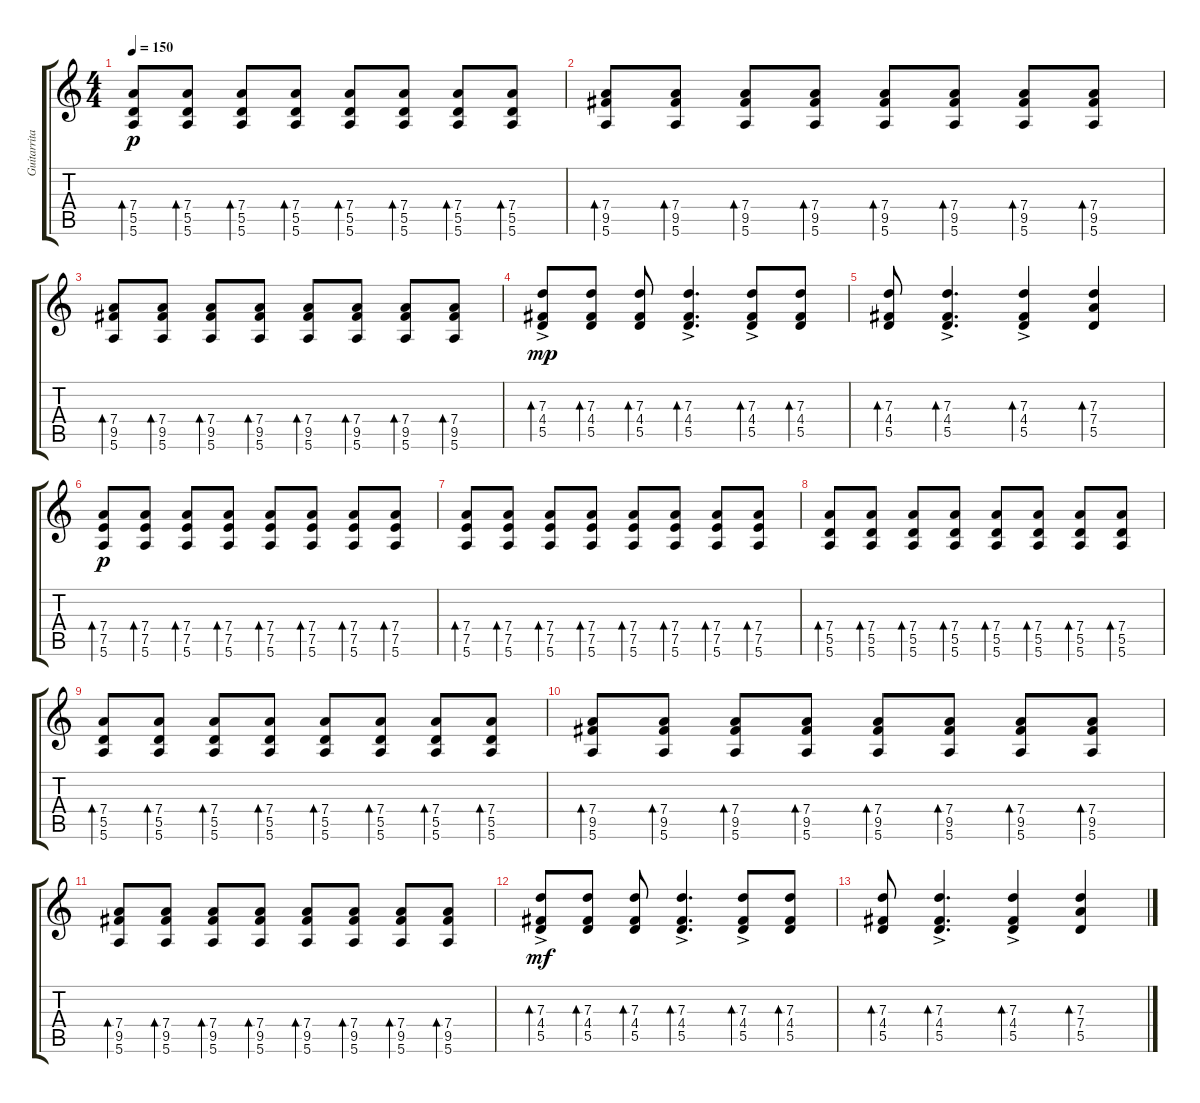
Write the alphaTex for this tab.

\track ("Guitarrita" "Guitarrita") {instrument acousticguitarsteel}
\staff {score tabs}
\tuning (E4 B3 G3 D3 A2 E2) {hide}
\ts (4 4)
\tempo 150
\clef g2
\ks c
(7.4 5.5 5.6).8{bd 240 dy p} (7.4 5.5 5.6).8{bd 240} (7.4 5.5 5.6).8{bd 240} (7.4 5.5 5.6).8{bd 240} (7.4 5.5 5.6).8{bd 240} (7.4 5.5 5.6).8{bd 240} (7.4 5.5 5.6).8{bd 240} (7.4 5.5 5.6).8{bd 240} |
(7.4 9.5 5.6).8{bd 240} (7.4 9.5 5.6).8{bd 240} (7.4 9.5 5.6).8{bd 240} (7.4 9.5 5.6).8{bd 240} (7.4 9.5 5.6).8{bd 240} (7.4 9.5 5.6).8{bd 240} (7.4 9.5 5.6).8{bd 240} (7.4 9.5 5.6).8{bd 240} |
(7.4 9.5 5.6).8{bd 240} (7.4 9.5 5.6).8{bd 240} (7.4 9.5 5.6).8{bd 240} (7.4 9.5 5.6).8{bd 240} (7.4 9.5 5.6).8{bd 240} (7.4 9.5 5.6).8{bd 240} (7.4 9.5 5.6).8{bd 240} (7.4 9.5 5.6).8{bd 240} |
(7.3{ac} 4.4{ac} 5.5{ac}).8{bd 240 dy mp} (7.3 4.4 5.5).8{bd 240} (7.3 4.4 5.5).8{bd 240} (7.3{ac} 4.4{ac} 5.5{ac}).4{d bd 240} (7.3{ac} 4.4{ac} 5.5{ac}).8{bd 240} (7.3 4.4 5.5).8{bd 240} |
(7.3 4.4 5.5).8{bd 240} (7.3{ac} 4.4{ac} 5.5{ac}).4{d bd 240} (7.3{ac} 4.4{ac} 5.5{ac}).4{bd 240} (7.3 7.4 5.5).4{bd 240} |
(7.4 7.5 5.6).8{bd 240 dy p} (7.4 7.5 5.6).8{bd 240} (7.4 7.5 5.6).8{bd 240} (7.4 7.5 5.6).8{bd 240} (7.4 7.5 5.6).8{bd 240} (7.4 7.5 5.6).8{bd 240} (7.4 7.5 5.6).8{bd 240} (7.4 7.5 5.6).8{bd 240} |
(7.4 7.5 5.6).8{bd 240} (7.4 7.5 5.6).8{bd 240} (7.4 7.5 5.6).8{bd 240} (7.4 7.5 5.6).8{bd 240} (7.4 7.5 5.6).8{bd 240} (7.4 7.5 5.6).8{bd 240} (7.4 7.5 5.6).8{bd 240} (7.4 7.5 5.6).8{bd 240} |
(7.4 5.5 5.6).8{bd 240} (7.4 5.5 5.6).8{bd 240} (7.4 5.5 5.6).8{bd 240} (7.4 5.5 5.6).8{bd 240} (7.4 5.5 5.6).8{bd 240} (7.4 5.5 5.6).8{bd 240} (7.4 5.5 5.6).8{bd 240} (7.4 5.5 5.6).8{bd 240} |
(7.4 5.5 5.6).8{bd 240} (7.4 5.5 5.6).8{bd 240} (7.4 5.5 5.6).8{bd 240} (7.4 5.5 5.6).8{bd 240} (7.4 5.5 5.6).8{bd 240} (7.4 5.5 5.6).8{bd 240} (7.4 5.5 5.6).8{bd 240} (7.4 5.5 5.6).8{bd 240} |
(7.4 9.5 5.6).8{bd 240} (7.4 9.5 5.6).8{bd 240} (7.4 9.5 5.6).8{bd 240} (7.4 9.5 5.6).8{bd 240} (7.4 9.5 5.6).8{bd 240} (7.4 9.5 5.6).8{bd 240} (7.4 9.5 5.6).8{bd 240} (7.4 9.5 5.6).8{bd 240} |
(7.4 9.5 5.6).8{bd 240} (7.4 9.5 5.6).8{bd 240} (7.4 9.5 5.6).8{bd 240} (7.4 9.5 5.6).8{bd 240} (7.4 9.5 5.6).8{bd 240} (7.4 9.5 5.6).8{bd 240} (7.4 9.5 5.6).8{bd 240} (7.4 9.5 5.6).8{bd 240} |
(7.3{ac} 4.4{ac} 5.5{ac}).8{bd 240 dy mf} (7.3 4.4 5.5).8{bd 240} (7.3 4.4 5.5).8{bd 240} (7.3{ac} 4.4{ac} 5.5{ac}).4{d bd 240} (7.3{ac} 4.4{ac} 5.5{ac}).8{bd 240} (7.3 4.4 5.5).8{bd 240} |
(7.3 4.4 5.5).8{bd 240} (7.3{ac} 4.4{ac} 5.5{ac}).4{d bd 240} (7.3{ac} 4.4{ac} 5.5{ac}).4{bd 240} (7.3 7.4 5.5).4{bd 240}
